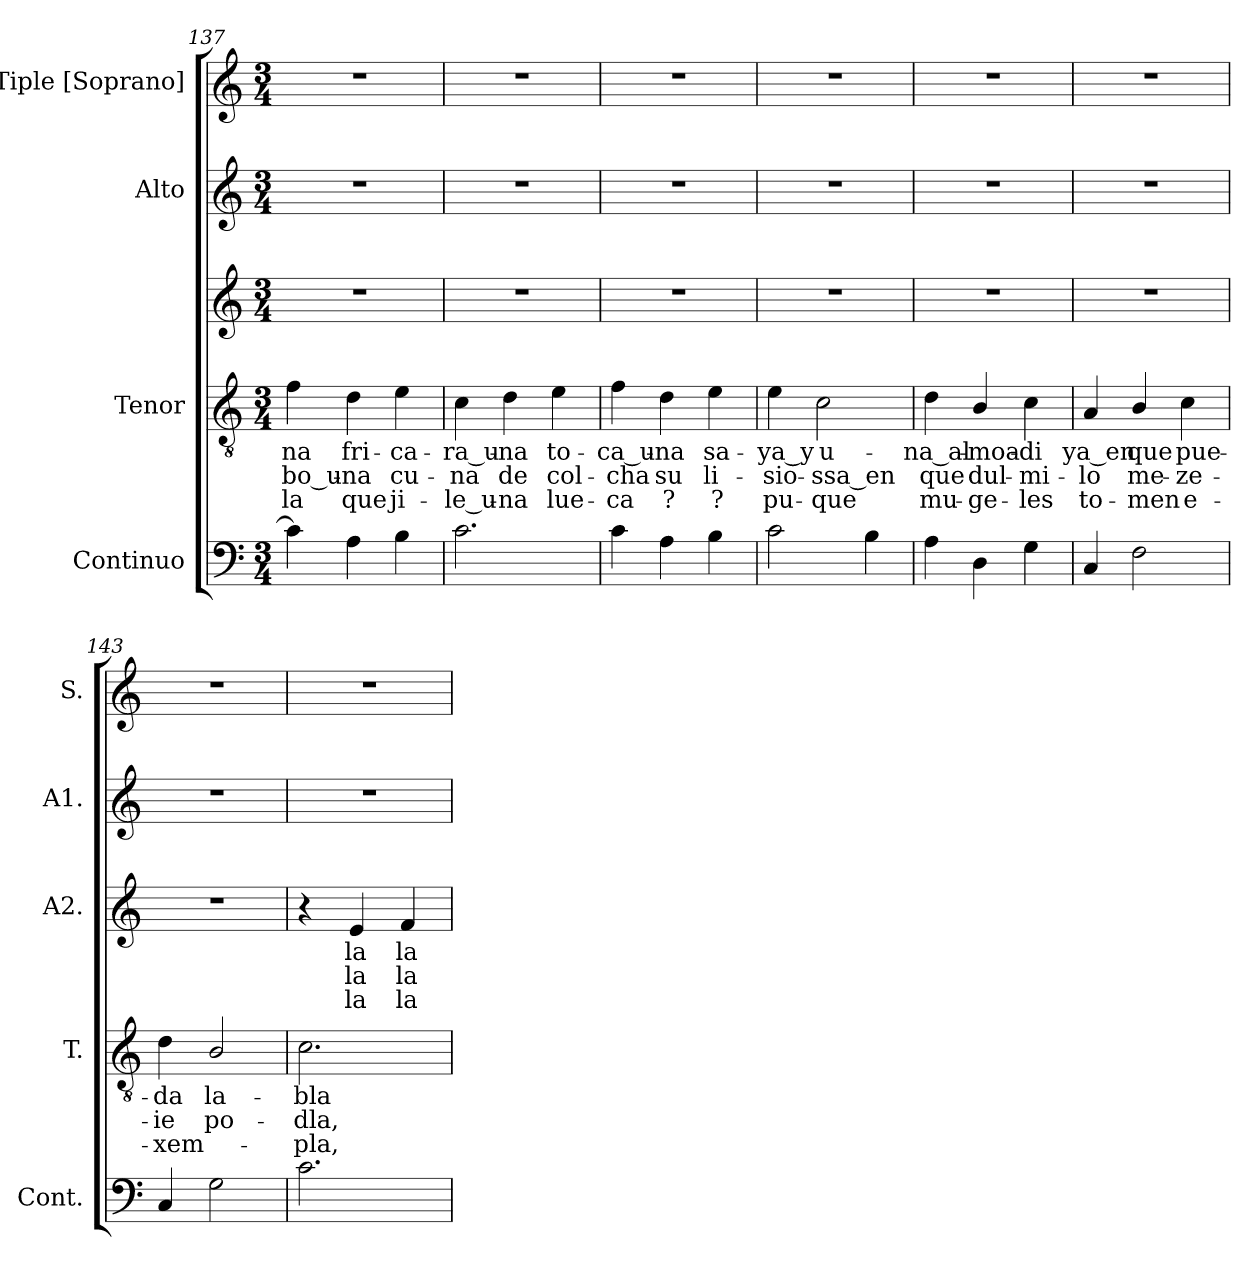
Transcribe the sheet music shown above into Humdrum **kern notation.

**kern	**kern	**text	**text	**text	**kern	**text	**text	**text	**kern	**kern
*part5	*part4	*part4	*part4	*part4	*part3	*part3	*part3	*part3	*part2	*part1
*staff5	*staff4	*staff4	*staff4	*staff4	*staff3	*staff3	*staff3	*staff3	*staff2	*staff1
*I"Continuo	*I"Tenor	*	*	*	*I""Tenor"  [Alto 2]	*	*	*	*I"Alto	*I"Tiple [Soprano]
*I'Cont.	*I'T.	*	*	*	*I'A2.	*	*	*	*I'A1.	*I'S.
*clefF4	*clefGv2	*	*	*	*clefG2	*	*	*	*clefG2	*clefG2
*	*ITrd7c12	*	*	*	*	*	*	*	*	*
*k[]	*k[]	*	*	*	*k[]	*	*	*	*k[]	*k[]
*C:	*C:	*	*	*	*C:	*	*	*	*C:	*C:
*M3/4	*M3/4	*	*	*	*M3/4	*	*	*	*M3/4	*M3/4
=137	=137	=137	=137	=137	=137	=137	=137	=137	=137	=137
!	!	!LO:LY:b:color=#000000	!LO:LY:b:color=#000000	!LO:LY:b:color=#000000	!LO:N:vis=1	!	!	!	!LO:N:vis=1	!LO:N:vis=1
4ci\]	4Fi\	-na	-bo_u-	-la	2.r	.	.	.	2.r	2.r
!	!	!LO:LY:b:color=#000000	!LO:LY:b:color=#000000	!LO:LY:b:color=#000000	!	!	!	!	!	!
4Ai\	4Di\	fri-	-na	que	.	.	.	.	.	.
!	!	!LO:LY:b:color=#000000	!LO:LY:b:color=#000000	!LO:LY:b:color=#000000	!	!	!	!	!	!
4Bi\	4Ei\	-ca-	cu-	ji-	.	.	.	.	.	.
=138	=138	=138	=138	=138	=138	=138	=138	=138	=138	=138
!	!	!LO:LY:b:color=#000000	!LO:LY:b:color=#000000	!LO:LY:b:color=#000000	!LO:N:vis=1	!	!	!	!LO:N:vis=1	!LO:N:vis=1
2.ci\	4Ci\	-ra_u-	-na	-le_u-	2.r	.	.	.	2.r	2.r
!	!	!LO:LY:b:color=#000000	!LO:LY:b:color=#000000	!LO:LY:b:color=#000000	!	!	!	!	!	!
.	4Di\	-na	de	-na	.	.	.	.	.	.
!	!	!LO:LY:b:color=#000000	!LO:LY:b:color=#000000	!LO:LY:b:color=#000000	!	!	!	!	!	!
.	4Ei\	to-	col-	lue-	.	.	.	.	.	.
=139	=139	=139	=139	=139	=139	=139	=139	=139	=139	=139
!	!	!LO:LY:b:color=#000000	!LO:LY:b:color=#000000	!LO:LY:b:color=#000000	!LO:N:vis=1	!	!	!	!LO:N:vis=1	!LO:N:vis=1
4ci\	4Fi\	-ca_u-	-cha	-ca	2.r	.	.	.	2.r	2.r
!	!	!LO:LY:b:color=#000000	!LO:LY:b:color=#000000	!LO:LY:b:color=#000000	!	!	!	!	!	!
4Ai\	4Di\	-na	su	?	.	.	.	.	.	.
!	!	!LO:LY:b:color=#000000	!LO:LY:b:color=#000000	!LO:LY:b:color=#000000	!	!	!	!	!	!
4Bi\	4Ei\	sa-	li-	?	.	.	.	.	.	.
!!LO:LB:g=z
=140	=140	=140	=140	=140	=140	=140	=140	=140	=140	=140
!	!	!LO:LY:b:color=#000000	!LO:LY:b:color=#000000	!LO:LY:b:color=#000000	!LO:N:vis=1	!	!	!	!LO:N:vis=1	!LO:N:vis=1
2ci\	4Ei\	-ya_y	-sio-	pu-	2.r	.	.	.	2.r	2.r
!	!	!LO:LY:b:color=#000000	!LO:LY:b:color=#000000	!LO:LY:b:color=#000000	!	!	!	!	!	!
.	2Ci\	u-	-ssa_en	-que	.	.	.	.	.	.
4Bi\	.	.	.	.	.	.	.	.	.	.
=141	=141	=141	=141	=141	=141	=141	=141	=141	=141	=141
!	!	!LO:LY:b:color=#000000	!LO:LY:b:color=#000000	!LO:LY:b:color=#000000	!LO:N:vis=1	!	!	!	!LO:N:vis=1	!LO:N:vis=1
4Ai\	4Di\	-na_al-	que	mu-	2.r	.	.	.	2.r	2.r
!	!	!LO:LY:b:color=#000000	!LO:LY:b:color=#000000	!LO:LY:b:color=#000000	!	!	!	!	!	!
4Di\	4BBi/	-moa-	dul-	-ge-	.	.	.	.	.	.
!	!	!LO:LY:b:color=#000000	!LO:LY:b:color=#000000	!LO:LY:b:color=#000000	!	!	!	!	!	!
4Gi\	4Ci\	-di	-mi-	-les	.	.	.	.	.	.
=142	=142	=142	=142	=142	=142	=142	=142	=142	=142	=142
!	!	!LO:LY:b:color=#000000	!LO:LY:b:color=#000000	!LO:LY:b:color=#000000	!LO:N:vis=1	!	!	!	!LO:N:vis=1	!LO:N:vis=1
4Ci/	4AAi/	ya_en	-lo	to-	2.r	.	.	.	2.r	2.r
!	!	!LO:LY:b:color=#000000	!LO:LY:b:color=#000000	!LO:LY:b:color=#000000	!	!	!	!	!	!
2Fi\	4BBi/	que	me-	-men	.	.	.	.	.	.
!	!	!LO:LY:b:color=#000000	!LO:LY:b:color=#000000	!LO:LY:b:color=#000000	!	!	!	!	!	!
.	4Ci\	pue-	-ze-	e-	.	.	.	.	.	.
=143	=143	=143	=143	=143	=143	=143	=143	=143	=143	=143
!	!	!LO:LY:b:color=#000000	!LO:LY:b:color=#000000	!LO:LY:b:color=#000000	!LO:N:vis=1	!	!	!	!LO:N:vis=1	!LO:N:vis=1
4Ci/	4Di\	-da	-ie	-xem-	2.r	.	.	.	2.r	2.r
!	!	!LO:LY:b:color=#000000	!LO:LY:b:color=#000000	!	!	!	!	!	!	!
2Gi\	2BBi/	la-	po-	.	.	.	.	.	.	.
=144	=144	=144	=144	=144	=144	=144	=144	=144	=144	=144
!	!	!LO:LY:b:color=#000000	!LO:LY:b:color=#000000	!LO:LY:b:color=#000000	!	!	!	!	!LO:N:vis=1	!LO:N:vis=1
2.ci\	2.Ci\	-bla	-dla,	-pla,	4r	.	.	.	2.r	2.r
!	!	!	!	!	!	!LO:LY:b:color=#000000	!LO:LY:b:color=#000000	!LO:LY:b:color=#000000	!	!
.	.	.	.	.	4ei/	la	la	la	.	.
!	!	!	!	!	!	!LO:LY:b:color=#000000	!LO:LY:b:color=#000000	!LO:LY:b:color=#000000	!	!
.	.	.	.	.	4fi/	la	la	la	.	.
=	=	=	=	=	=	=	=	=	=	=
*-	*-	*-	*-	*-	*-	*-	*-	*-	*-	*-
